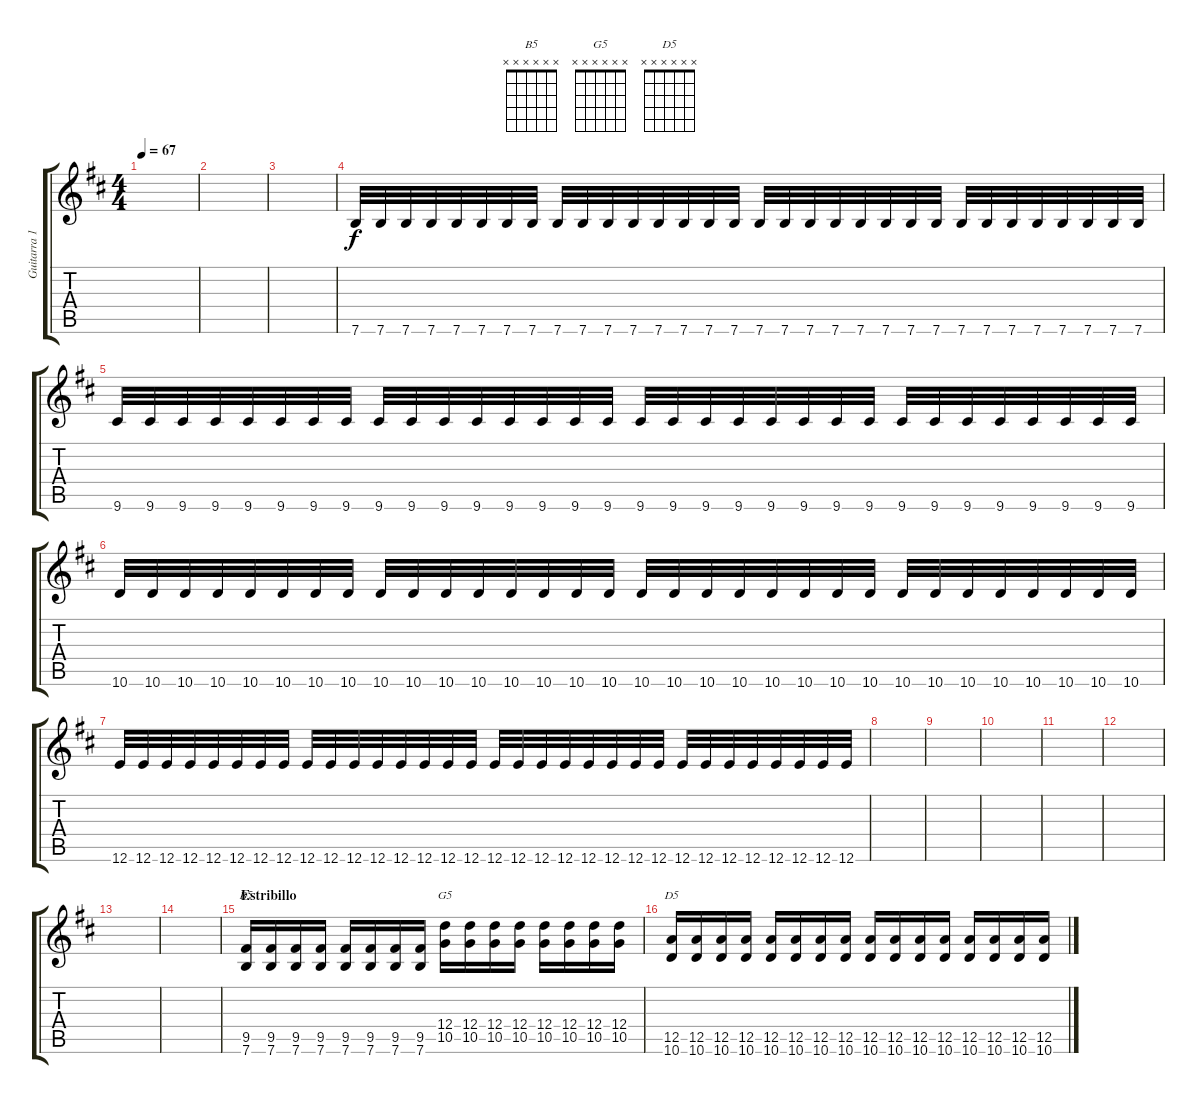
\track ("Guitarra 1" "Guitarra 1") {instrument electricguitarjazz}
\staff {score tabs}
\tuning (E4 B3 G3 D3 A2 E2) {hide}
\chord ("B5" x x x x x x)
\chord ("G5" x x x x x x)
\chord ("D5" x x x x x x)
\ts (4 4)
\tempo 67
\clef g2
\ks bminor
|
|
|
7.6.32 7.6.32 7.6.32 7.6.32 7.6.32 7.6.32 7.6.32 7.6.32 7.6.32 7.6.32 7.6.32 7.6.32 7.6.32 7.6.32 7.6.32 7.6.32 7.6.32 7.6.32 7.6.32 7.6.32 7.6.32 7.6.32 7.6.32 7.6.32 7.6.32 7.6.32 7.6.32 7.6.32 7.6.32 7.6.32 7.6.32 7.6.32 |
9.6.32 9.6.32 9.6.32 9.6.32 9.6.32 9.6.32 9.6.32 9.6.32 9.6.32 9.6.32 9.6.32 9.6.32 9.6.32 9.6.32 9.6.32 9.6.32 9.6.32 9.6.32 9.6.32 9.6.32 9.6.32 9.6.32 9.6.32 9.6.32 9.6.32 9.6.32 9.6.32 9.6.32 9.6.32 9.6.32 9.6.32 9.6.32 |
10.6.32 10.6.32 10.6.32 10.6.32 10.6.32 10.6.32 10.6.32 10.6.32 10.6.32 10.6.32 10.6.32 10.6.32 10.6.32 10.6.32 10.6.32 10.6.32 10.6.32 10.6.32 10.6.32 10.6.32 10.6.32 10.6.32 10.6.32 10.6.32 10.6.32 10.6.32 10.6.32 10.6.32 10.6.32 10.6.32 10.6.32 10.6.32 |
12.6.32 12.6.32 12.6.32 12.6.32 12.6.32 12.6.32 12.6.32 12.6.32 12.6.32 12.6.32 12.6.32 12.6.32 12.6.32 12.6.32 12.6.32 12.6.32 12.6.32 12.6.32 12.6.32 12.6.32 12.6.32 12.6.32 12.6.32 12.6.32 12.6.32 12.6.32 12.6.32 12.6.32 12.6.32 12.6.32 12.6.32 12.6.32 |
|
|
|
|
|
|
|
\section ("" "Estribillo")
(9.5 7.6).16{ch "B5"} (9.5 7.6).16 (9.5 7.6).16 (9.5 7.6).16 (9.5 7.6).16 (9.5 7.6).16 (9.5 7.6).16 (9.5 7.6).16 (12.4 10.5).16{ch "G5"} (12.4 10.5).16 (12.4 10.5).16 (12.4 10.5).16 (12.4 10.5).16 (12.4 10.5).16 (12.4 10.5).16 (12.4 10.5).16 |
(12.5 10.6).16{ch "D5"} (12.5 10.6).16 (12.5 10.6).16 (12.5 10.6).16 (12.5 10.6).16 (12.5 10.6).16 (12.5 10.6).16 (12.5 10.6).16 (12.5 10.6).16 (12.5 10.6).16 (12.5 10.6).16 (12.5 10.6).16 (12.5 10.6).16 (12.5 10.6).16 (12.5 10.6).16 (12.5 10.6).16
